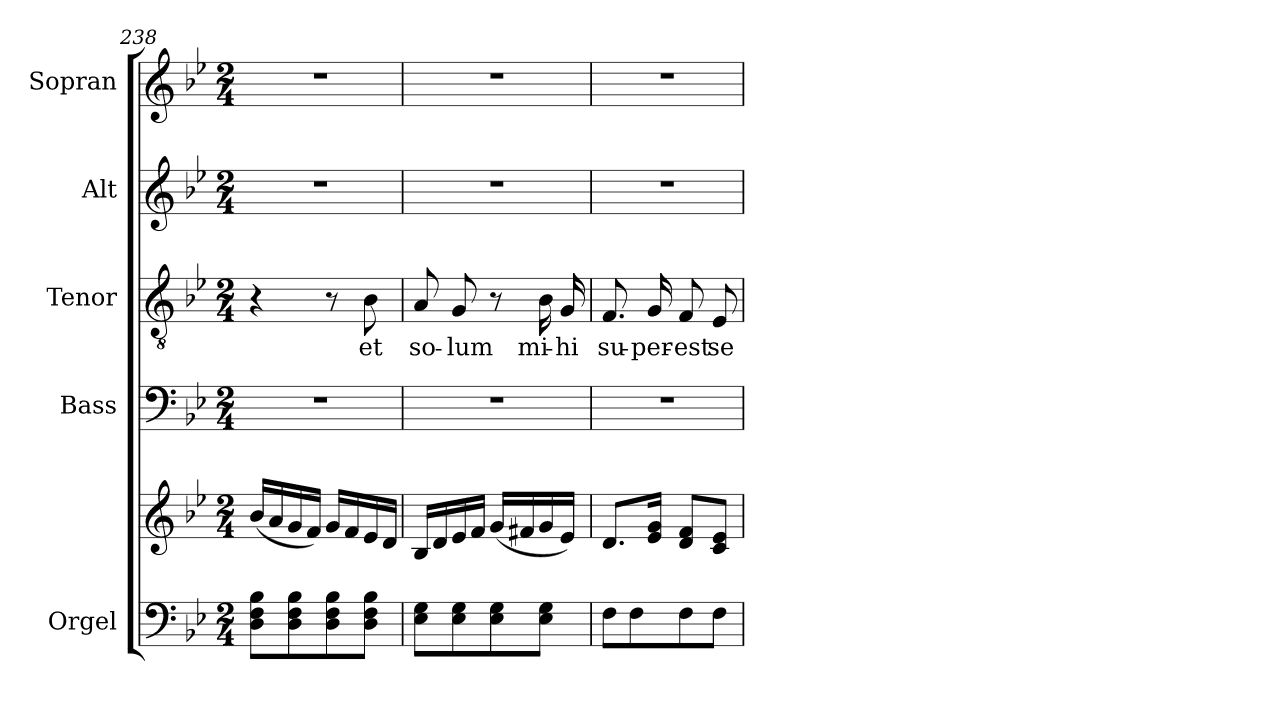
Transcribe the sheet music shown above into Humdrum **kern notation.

**kern	**kern	**kern	**kern	**text	**kern	**kern
*part5	*part5	*part4	*part3	*part3	*part2	*part1
*staff6	*staff5	*staff4	*staff3	*staff3	*staff2	*staff1
*I"Orgel	*	*I"Bass	*I"Tenor	*	*I"Alt	*I"Sopran
*I'Org.	*	*I'B.	*I'T.	*	*I'A.	*I'S.
*clefF4	*clefG2	*clefF4	*clefGv2	*	*clefG2	*clefG2
*k[b-e-]	*k[b-e-]	*k[b-e-]	*k[b-e-]	*	*k[b-e-]	*k[b-e-]
*B-:	*B-:	*B-:	*B-:	*	*B-:	*B-:
*M2/4	*M2/4	*M2/4	*M2/4	*	*M2/4	*M2/4
=238	=238	=238	=238	=238	=238	=238
8D\ 8F\ 8B-\L	(<16b-/LL	2r	4r	.	2r	2r
.	16a/	.	.	.	.	.
8D\ 8F\ 8B-\	16g/	.	.	.	.	.
.	16f/JJ)	.	.	.	.	.
8D\ 8F\ 8B-\	16g/LL	.	8r	.	.	.
.	16f/	.	.	.	.	.
!	!	!	!	!LO:LY:b	!	!
8D\ 8F\ 8B-\J	16e-/	.	8B-\	et	.	.
.	16d/JJ	.	.	.	.	.
=239	=239	=239	=239	=239	=239	=239
!	!	!	!	!LO:LY:b	!	!
8E-\ 8G\L	16B-/LL	2r	8A/	so-	2r	2r
.	16d/	.	.	.	.	.
!	!	!	!	!LO:LY:b	!	!
8E-\ 8G\	16e-/	.	8G/	-lum	.	.
.	16f/JJ	.	.	.	.	.
8E-\ 8G\	(<16g/LL	.	8r	.	.	.
.	16f#X/	.	.	.	.	.
!	!	!	!	!LO:LY:b	!	!
8E-\ 8G\J	16g/	.	16B-\	mi-	.	.
!	!	!	!	!LO:LY:b	!	!
.	16e-/JJ)	.	16G/	-hi	.	.
=240	=240	=240	=240	=240	=240	=240
!	!	!	!	!LO:LY:b	!	!
8F\L	8.d/L	2r	8.F/	su-	2r	2r
8F\	.	.	.	.	.	.
!	!	!	!	!LO:LY:b	!	!
.	16e-/ 16g/Jk	.	16G/	-per-	.	.
!	!	!	!	!LO:LY:b	!	!
8F\	8d/ 8f/L	.	8F/	-est	.	.
!	!	!	!	!LO:LY:b	!	!
8F\J	8c/ 8e-/J	.	8E-/	se-	.	.
=	=	=	=	=	=	=
*-	*-	*-	*-	*-	*-	*-
